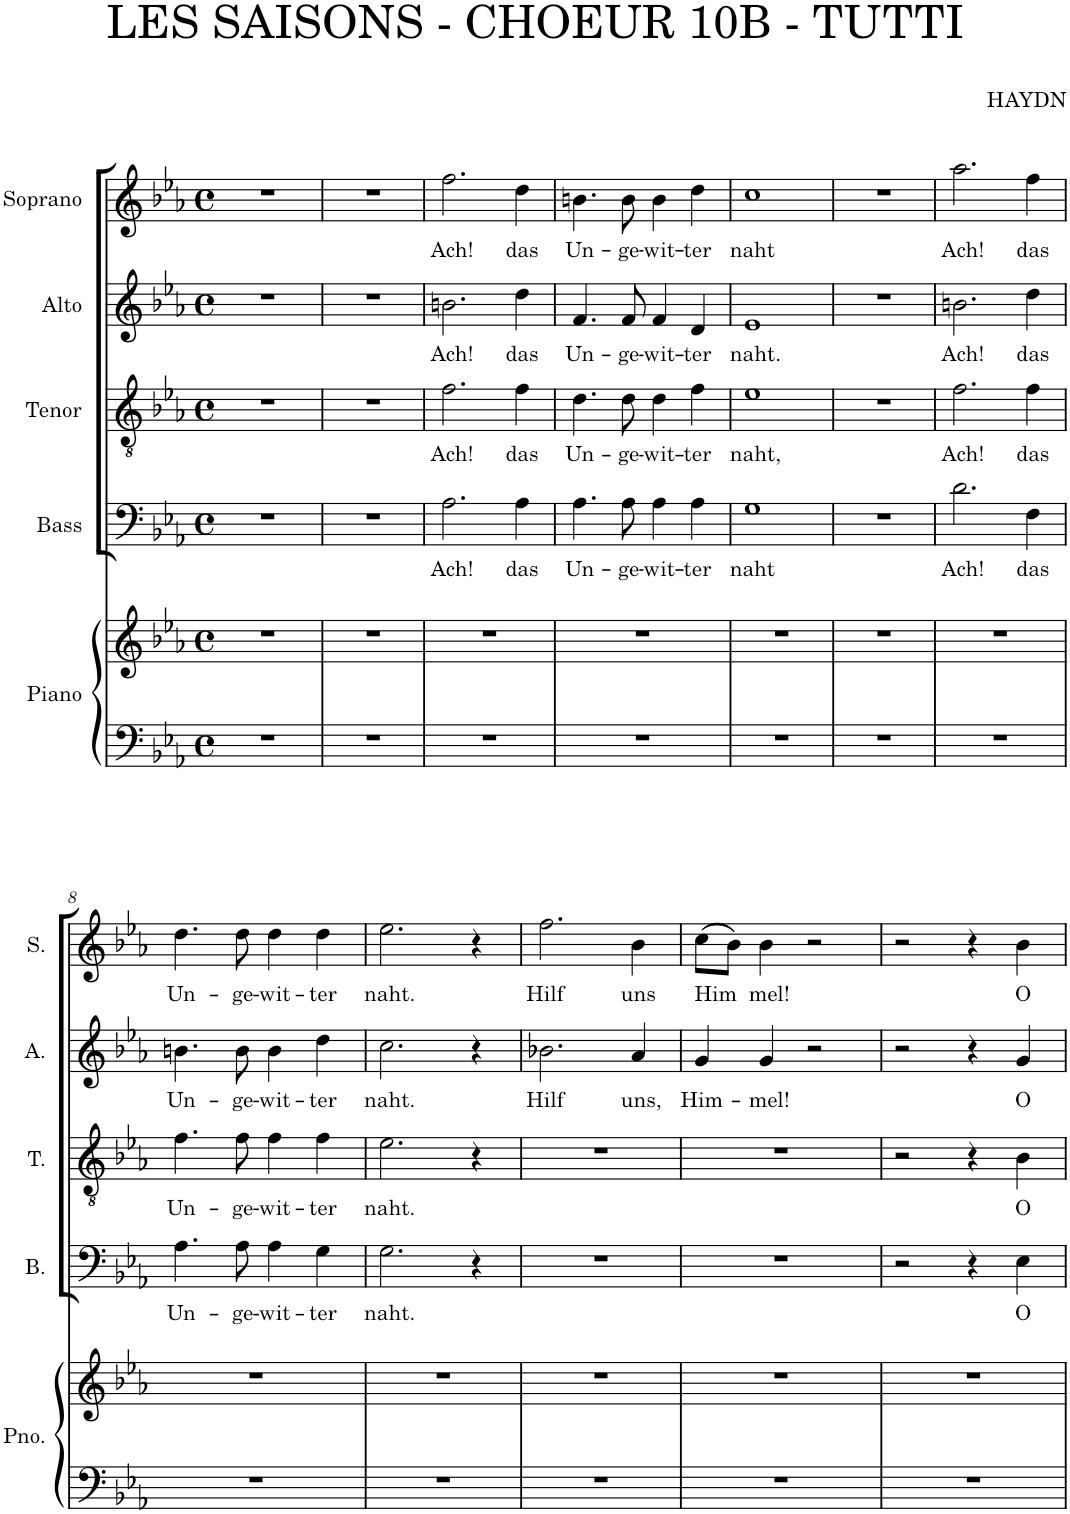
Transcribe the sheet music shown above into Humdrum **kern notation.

**kern	**kern	**kern	**text	**kern	**text	**kern	**text	**kern	**text
*part5	*part5	*part4	*part4	*part3	*part3	*part2	*part2	*part1	*part1
*staff6	*staff5	*staff4	*staff4	*staff3	*staff3	*staff2	*staff2	*staff1	*staff1
*I"Piano	*	*I"Bass	*	*I"Tenor	*	*I"Alto	*	*I"Soprano	*
*I'Pno.	*	*I'B.	*	*I'T.	*	*I'A.	*	*I'S.	*
*clefF4	*clefG2	*clefF4	*	*clefGv2	*	*clefG2	*	*clefG2	*
*k[b-e-a-]	*k[b-e-a-]	*k[b-e-a-]	*	*k[b-e-a-]	*	*k[b-e-a-]	*	*k[b-e-a-]	*
*M4/4	*M4/4	*M4/4	*	*M4/4	*	*M4/4	*	*M4/4	*
*met(c)	*met(c)	*met(c)	*	*met(c)	*	*met(c)	*	*met(c)	*
=1	=1	=1	=1	=1	=1	=1	=1	=1	=1
1r	1r	1r	.	1r	.	1r	.	1r	.
=2	=2	=2	=2	=2	=2	=2	=2	=2	=2
1r	1r	1r	.	1r	.	1r	.	1r	.
=3	=3	=3	=3	=3	=3	=3	=3	=3	=3
!	!	!	!LO:LY:b	!	!LO:LY:b	!	!LO:LY:b	!	!LO:LY:b
1r	1r	2.A-\	Ach!	2.f\	Ach!	2.bn\	Ach!	2.ff\	Ach!
!	!	!	!LO:LY:b	!	!LO:LY:b	!	!LO:LY:b	!	!LO:LY:b
.	.	4A-\	das	4f\	das	4dd\	das	4dd\	das
=4	=4	=4	=4	=4	=4	=4	=4	=4	=4
!	!	!	!LO:LY:b	!	!LO:LY:b	!	!LO:LY:b	!	!LO:LY:b
1r	1r	4.A-\	Un-	4.d\	Un-	4.f/	Un-	4.bn\	Un-
!	!	!	!LO:LY:b	!	!LO:LY:b	!	!LO:LY:b	!	!LO:LY:b
.	.	8A-\	-ge-	8d\	-ge-	8f/	-ge-	8b\	-ge-
!	!	!	!LO:LY:b	!	!LO:LY:b	!	!LO:LY:b	!	!LO:LY:b
.	.	4A-\	-wit-	4d\	-wit-	4f/	-wit-	4b\	-wit-
!	!	!	!LO:LY:b	!	!LO:LY:b	!	!LO:LY:b	!	!LO:LY:b
.	.	4A-\	-ter	4f\	-ter	4d/	-ter	4dd\	-ter
=5	=5	=5	=5	=5	=5	=5	=5	=5	=5
!	!	!	!LO:LY:b	!	!LO:LY:b	!	!LO:LY:b	!	!LO:LY:b
1r	1r	1G	naht	1e-	naht,	1e-	naht.	1cc	naht
=6	=6	=6	=6	=6	=6	=6	=6	=6	=6
1r	1r	1r	.	1r	.	1r	.	1r	.
=7	=7	=7	=7	=7	=7	=7	=7	=7	=7
!	!	!	!LO:LY:b	!	!LO:LY:b	!	!LO:LY:b	!	!LO:LY:b
1r	1r	2.d\	Ach!	2.f\	Ach!	2.bn\	Ach!	2.aa-\	Ach!
!	!	!	!LO:LY:b	!	!LO:LY:b	!	!LO:LY:b	!	!LO:LY:b
.	.	4F\	das	4f\	das	4dd\	das	4ff\	das
!!LO:LB:g=z
=8	=8	=8	=8	=8	=8	=8	=8	=8	=8
!	!	!	!LO:LY:b	!	!LO:LY:b	!	!LO:LY:b	!	!LO:LY:b
1r	1r	4.A-\	Un-	4.f\	Un-	4.bn\	Un-	4.dd\	Un-
!	!	!	!LO:LY:b	!	!LO:LY:b	!	!LO:LY:b	!	!LO:LY:b
.	.	8A-\	-ge-	8f\	-ge-	8b\	-ge-	8dd\	-ge-
!	!	!	!LO:LY:b	!	!LO:LY:b	!	!LO:LY:b	!	!LO:LY:b
.	.	4A-\	-wit-	4f\	-wit-	4b\	-wit-	4dd\	-wit-
!	!	!	!LO:LY:b	!	!LO:LY:b	!	!LO:LY:b	!	!LO:LY:b
.	.	4G\	-ter	4f\	-ter	4dd\	-ter	4dd\	-ter
=9	=9	=9	=9	=9	=9	=9	=9	=9	=9
!	!	!	!LO:LY:b	!	!LO:LY:b	!	!LO:LY:b	!	!LO:LY:b
1r	1r	2.G\	naht.	2.e-\	naht.	2.cc\	naht.	2.ee-\	naht.
.	.	4r	.	4r	.	4r	.	4r	.
=10	=10	=10	=10	=10	=10	=10	=10	=10	=10
!	!	!	!	!	!	!	!LO:LY:b	!	!LO:LY:b
1r	1r	1r	.	1r	.	2.b-X\	Hilf	2.ff\	Hilf
!	!	!	!	!	!	!	!LO:LY:b	!	!LO:LY:b
.	.	.	.	.	.	4a-/	uns,	4b-\	uns
=11	=11	=11	=11	=11	=11	=11	=11	=11	=11
!	!	!	!	!	!	!	!LO:LY:b	!	!LO:LY:b
1r	1r	1r	.	1r	.	4g/	Him-	(8cc\L	Him
.	.	.	.	.	.	.	.	8b-\J)	.
!	!	!	!	!	!	!	!LO:LY:b	!	!LO:LY:b
.	.	.	.	.	.	4g/	-mel!	4b-\	mel!
.	.	.	.	.	.	2r	.	2r	.
=12	=12	=12	=12	=12	=12	=12	=12	=12	=12
1r	1r	2r	.	2r	.	2r	.	2r	.
.	.	4r	.	4r	.	4r	.	4r	.
!	!	!	!LO:LY:b	!	!LO:LY:b	!	!LO:LY:b	!	!LO:LY:b
.	.	4E-\	O	4B-\	O	4g/	O	4b-\	O
=	=	=	=	=	=	=	=	=	=
*-	*-	*-	*-	*-	*-	*-	*-	*-	*-
